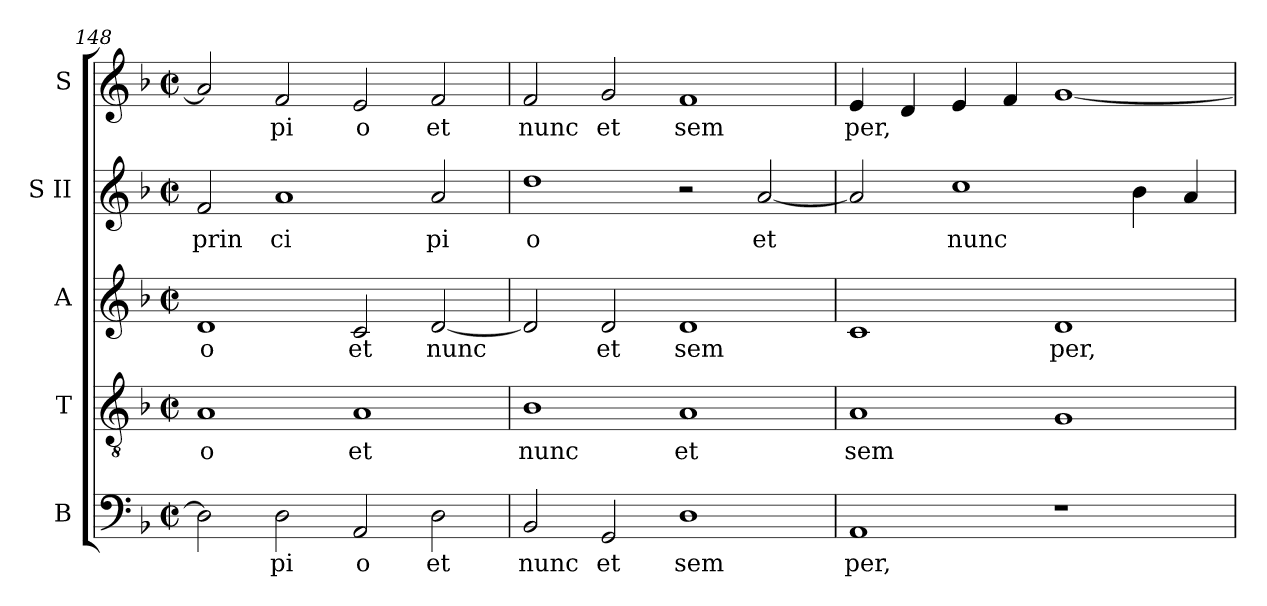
**kern	**text	**kern	**text	**kern	**text	**kern	**text	**kern	**text
*part5	*part5	*part4	*part4	*part3	*part3	*part2	*part2	*part1	*part1
*staff5	*staff5	*staff4	*staff4	*staff3	*staff3	*staff2	*staff2	*staff1	*staff1
*I"B	*	*I"T	*	*I"A	*	*I"S II	*	*I"S	*
*I'B	*	*I'T	*	*I'A	*	*	*	*I'S	*
!!LO:PB:g=z
*clefF4	*	*clefGv2	*	*clefG2	*	*clefG2	*	*clefG2	*
*k[b-]	*	*k[b-]	*	*k[b-]	*	*k[b-]	*	*k[b-]	*
*F:	*	*F:	*	*F:	*	*F:	*	*F:	*
*M2/2	*	*M2/2	*	*M2/2	*	*M2/2	*	*M2/2	*
*met(c|)	*	*met(c|)	*	*met(c|)	*	*met(c|)	*	*met(c|)	*
=148	=148	=148	=148	=148	=148	=148	=148	=148	=148
!	!LO:LY:b:cj	!	!LO:LY:b:cj	!	!LO:LY:b:cj	!	!LO:LY:b:cj	!	!LO:LY:b:cj
2D\]	.	1A	o	1d	o	2f/	prin	2a/]	--
!	!LO:LY:b:cj	!	!	!	!	!	!LO:LY:b:cj	!	!LO:LY:b:cj
2D\	pi	.	.	.	.	1a	ci	2f/	-pi
!	!LO:LY:b:cj	!	!LO:LY:b:cj	!	!LO:LY:b:cj	!	!	!	!LO:LY:b:cj
2AA/	o	1A	et	2c/	et	.	.	2e/	o
!	!LO:LY:b:cj	!	!	!	!LO:LY:b:cj	!	!LO:LY:b:cj	!	!LO:LY:b:cj
2D\	et	.	.	[<2d/	nunc	2a/	pi	2f/	et
=149	=149	=149	=149	=149	=149	=149	=149	=149	=149
!	!LO:LY:b:cj	!	!LO:LY:b:cj	!	!LO:LY:b:cj	!	!LO:LY:b:cj	!	!LO:LY:b:cj
2BB-/	nunc	1B-	nunc	2d/]	.	1dd	o	2f/	nunc
!	!LO:LY:b:cj	!	!	!	!LO:LY:b:cj	!	!	!	!LO:LY:b:cj
2GG/	et	.	.	2d/	et	.	.	2g/	et
!	!LO:LY:b:cj	!	!LO:LY:b:cj	!	!LO:LY:b:cj	!	!	!	!LO:LY:b:cj
1D	sem	1A	et	1d	sem	2r	.	1f	sem
!	!	!	!	!	!	!	!LO:LY:b:cj	!	!
.	.	.	.	.	.	[<2a/	et	.	.
=150	=150	=150	=150	=150	=150	=150	=150	=150	=150
!	!LO:LY:b:cj	!	!LO:LY:b:cj	!	!LO:LY:b:cj	!	!LO:LY:b:cj	!	!LO:LY:b:cj
1AA	per,	1A	sem	1c	.	2a/]	.	4e/	per,
!	!	!	!	!	!	!	!	!	!LO:LY:b:cj
.	.	.	.	.	.	.	.	4d/	.
!	!	!	!	!	!	!	!LO:LY:b:cj	!	!LO:LY:b:cj
.	.	.	.	.	.	1cc	nunc	4e/	.
!	!	!	!	!	!	!	!	!	!LO:LY:b:cj
.	.	.	.	.	.	.	.	4f/	.
!	!	!	!LO:LY:b:cj	!	!LO:LY:b:cj	!	!	!	!LO:LY:b:cj
1r	.	1G	.	1d	per,	.	.	[<1g	.
!	!	!	!	!	!	!	!LO:LY:b:cj	!	!
.	.	.	.	.	.	4b-\	.	.	.
!	!	!	!	!	!	!	!LO:LY:b:cj	!	!
.	.	.	.	.	.	4a/	.	.	.
=	=	=	=	=	=	=	=	=	=
*-	*-	*-	*-	*-	*-	*-	*-	*-	*-
